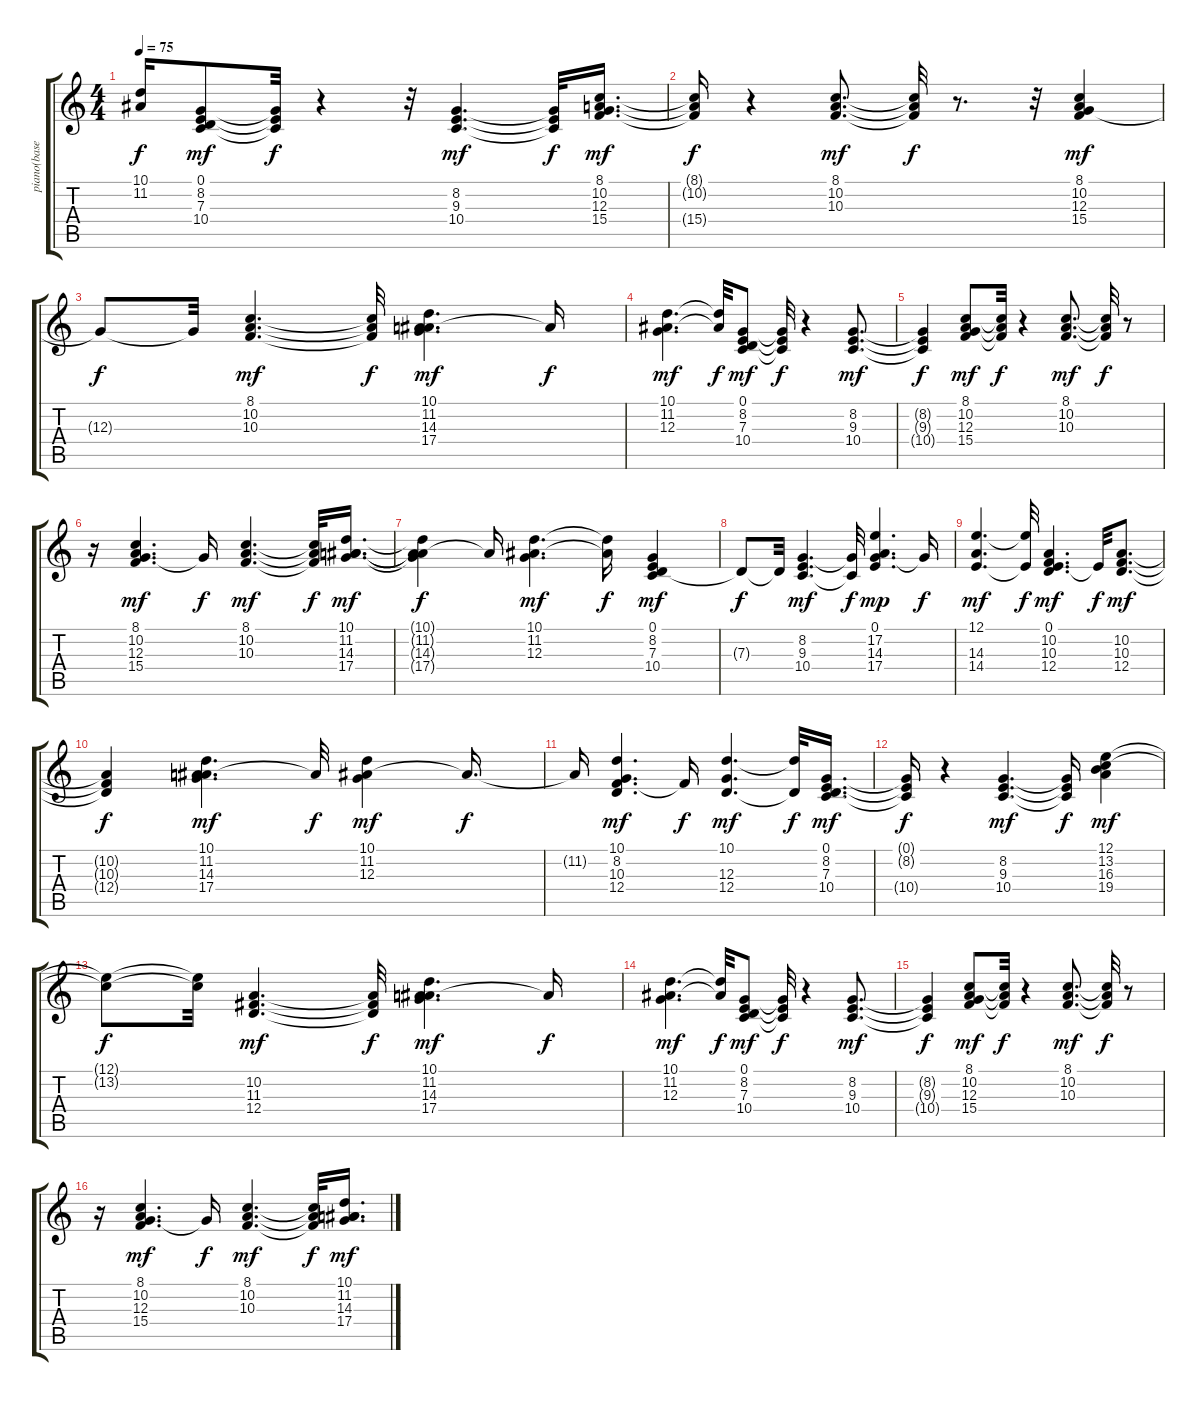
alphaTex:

\track ("piano(base)" "piano(base") {instrument acousticgrandpiano}
\staff {score tabs}
\tuning (E4 B3 G3 D3 A2 E2) {hide}
\ts (4 4)
\tempo 75
\clef g2
\ks c
(10.1{t} 11.2{t}).16{dy f} (0.1 8.2 7.3 10.4).8{dy mf} (0.1{t} 8.2{t} 10.4{t}).32{dy f} r.4 r.32 (8.2 9.3 10.4).4{d dy mf} (8.2{t} 9.3{t} 10.4{t}).32{dy f} (8.1 10.2 12.3 15.4).16{d dy mf volume 12 instrument acousticgrandpiano} |
(8.1{t} 10.2{t} 15.4{t}).16{dy f} r.4 (8.1 10.2 10.3).8{d dy mf} (8.1{t} 10.2{t} 10.3{t}).32{dy f} r.8{d} r.32 (8.1 10.2 12.3 15.4).4{dy mf} |
12.3{t}.8{dy f} 12.3{t}.32 (8.1 10.2 10.3).4{d dy mf} (8.1{t} 10.2{t} 10.3{t}).32{dy f} (10.1 11.2 14.3 17.4).4{d dy mf volume 12 instrument acousticgrandpiano} 14.3{t}.16{dy f} |
(10.1 11.2 12.3).4{d dy mf} (10.1{t} 11.2{t}).32{dy f} (0.1 8.2 7.3 10.4).8{dy mf} (0.1{t} 8.2{t} 10.4{t}).32{dy f} r.4 (8.2 9.3 10.4).8{d dy mf} |
(8.2{t} 9.3{t} 10.4{t}).4{dy f} (8.1 10.2 12.3 15.4).8{dy mf volume 12 instrument acousticgrandpiano} (8.1{t} 10.2{t} 15.4{t}).32{dy f} r.4 (8.1 10.2 10.3).8{d dy mf} (8.1{t} 10.2{t} 10.3{t}).32{dy f} r.8 |
r.16 (8.1 10.2 12.3 15.4).4{d dy mf} 12.3{t}.16{dy f} (8.1 10.2 10.3).4{d dy mf} (8.1{t} 10.2{t} 10.3{t}).32{dy f} (10.1 11.2 14.3 17.4).16{d dy mf volume 12 instrument acousticgrandpiano} |
(10.1{t} 11.2{t} 14.3{t} 17.4{t}).4{dy f} 14.3{t}.16 (10.1 11.2 12.3).4{d dy mf} (10.1{t} 11.2{t}).16{dy f} (0.1 8.2 7.3 10.4).4{dy mf} |
7.3{t}.8{dy f} 7.3{t}.32 (8.2 9.3 10.4).4{d dy mf} (8.2{t} 10.4{t}).32{dy f} (0.1 17.2 14.3 17.4).4{d dy mp} 17.4{t}.16{dy f} |
(12.1 14.3 14.4).4{d dy mf} (12.1{t} 14.4{t}).32{dy f} (0.1 10.2 10.3 12.4).4{d dy mf} 0.1{t}.32{dy f} (10.2 10.3 12.4).8{d dy mf} |
(10.2{t} 10.3{t} 12.4{t}).4{dy f} (10.1 11.2 14.3 17.4).4{d dy mf} 14.3{t}.32{dy f} (10.1 11.2 12.3).4{dy mf} 11.2{t}.16{d dy f} |
11.2{t}.16 (10.1 8.2 10.3 12.4).4{d dy mf} 10.3{t}.16{dy f} (10.1 12.3 12.4).4{d dy mf} (10.1{t} 12.4{t}).32{dy f} (0.1 8.2 7.3 10.4).16{d dy mf} |
(0.1{t} 8.2{t} 10.4{t}).16{dy f} r.4 (8.2 9.3 10.4).4{d dy mf} (8.2{t} 9.3{t} 10.4{t}).16{dy f} (12.1 13.2 16.3 19.4).4{dy mf} |
(12.1{t} 13.2{t}).8{dy f} (12.1{t} 13.2{t}).32 (10.2 11.3 12.4).4{d dy mf} (10.2{t} 11.3{t} 12.4{t}).32{dy f} (10.1 11.2 14.3 17.4).4{d dy mf} 14.3{t}.16{dy f} |
(10.1 11.2 12.3).4{d dy mf} (10.1{t} 11.2{t}).32{dy f} (0.1 8.2 7.3 10.4).8{dy mf} (0.1{t} 8.2{t} 10.4{t}).32{dy f} r.4 (8.2 9.3 10.4).8{d dy mf} |
(8.2{t} 9.3{t} 10.4{t}).4{dy f} (8.1 10.2 12.3 15.4).8{dy mf volume 12 instrument acousticgrandpiano} (8.1{t} 10.2{t} 15.4{t}).32{dy f} r.4 (8.1 10.2 10.3).8{d dy mf} (8.1{t} 10.2{t} 10.3{t}).32{dy f} r.8 |
r.16 (8.1 10.2 12.3 15.4).4{d dy mf} 12.3{t}.16{dy f} (8.1 10.2 10.3).4{d dy mf} (8.1{t} 10.2{t} 10.3{t}).32{dy f} (10.1 11.2 14.3 17.4).16{d dy mf volume 12 instrument acousticgrandpiano}
